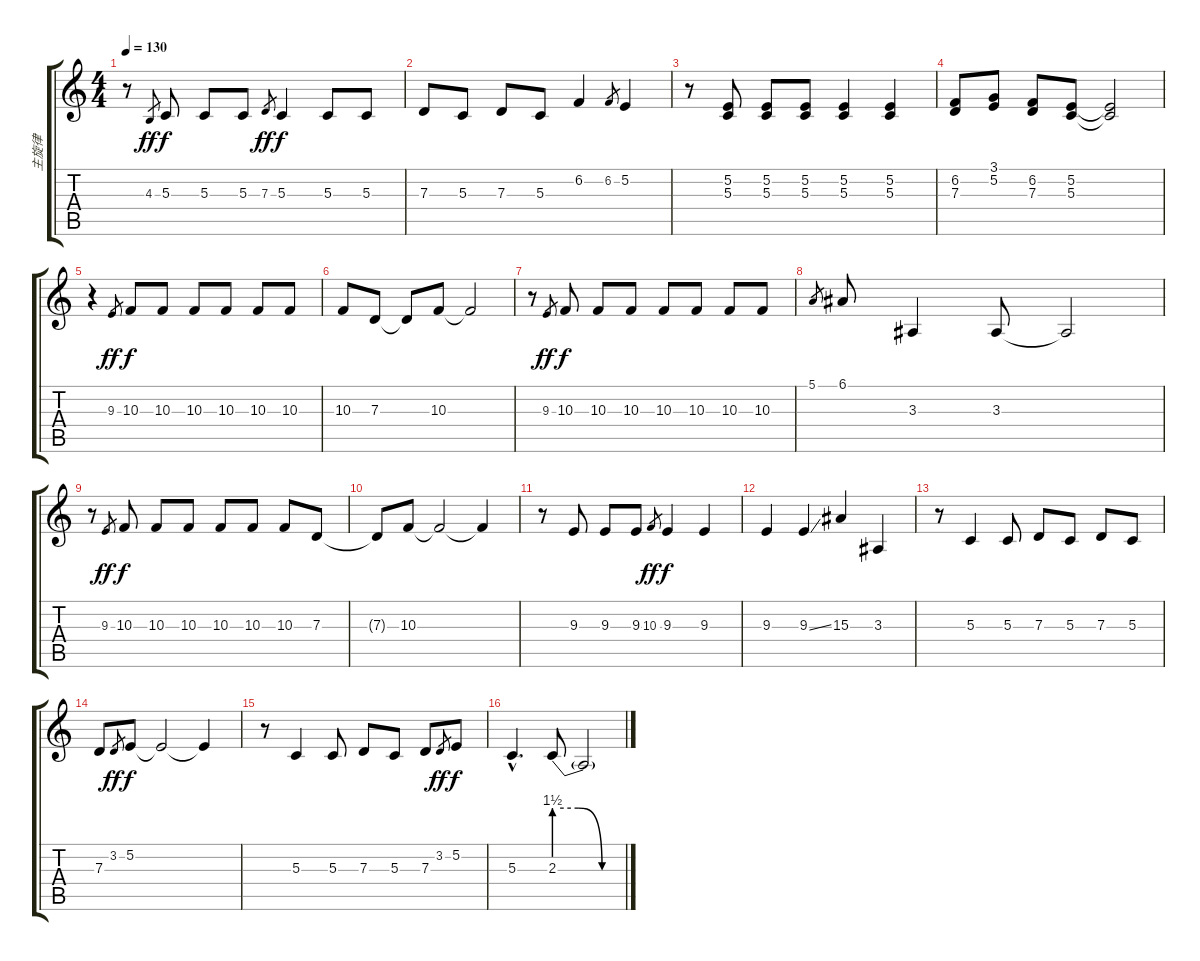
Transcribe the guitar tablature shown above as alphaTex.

\track ("主旋律" "主旋律") {instrument lead6voice}
\staff {score tabs}
\tuning (E4 B3 G3 D3 A2 E2) {hide}
\ts (4 4)
\tempo 130
\clef g2
\ks c
r.8{dy f} 4.3.8{gr dy ff} 5.3.8{dy f} 5.3.8 5.3.8 7.3.8{gr dy ff} 5.3.4{dy f} 5.3.8 5.3.8 |
7.3.8 5.3.8 7.3.8 5.3.8 6.2.4 6.2.8{gr} 5.2.4 |
r.8 (5.2 5.3).8 (5.2 5.3).8 (5.2 5.3).8 (5.2 5.3).4 (5.2 5.3).4 |
(6.2 7.3).8 (3.1 5.2).8 (6.2 7.3).8 (5.2 5.3).8 (5.2{t} 5.3{t}).2 |
r.4 9.3.8{gr dy ff} 10.3.8{dy f} 10.3.8 10.3.8 10.3.8 10.3.8 10.3.8 |
10.3.8 7.3.8 7.3{t}.8 10.3.8 10.3{t}.2 |
r.8 9.3.8{gr dy ff} 10.3.8{dy f} 10.3.8 10.3.8 10.3.8 10.3.8 10.3.8 10.3.8 |
5.1.8{gr} 6.1.8 3.3.4 3.3.8 3.3{t}.2 |
r.8 9.3.8{gr dy ff} 10.3.8{dy f} 10.3.8 10.3.8 10.3.8 10.3.8 10.3.8 7.3.8 |
7.3{t}.8 10.3.8 10.3{t}.2 10.3{t}.4 |
r.8 9.3.8 9.3.8 9.3.8 10.3.8{gr dy ff} 9.3.4{dy f} 9.3.4 |
9.3.4 9.3{ss}.4 15.3.4 3.3.4 |
r.8 5.3.4 5.3.8 7.3.8 5.3.8 7.3.8 5.3.8 |
7.3.8 3.2.8{gr dy ff} 5.2.8{dy f} 5.2{t}.2 5.2{t}.4 |
r.8 5.3.4 5.3.8 7.3.8 5.3.8 7.3.8 3.2.8{gr dy ff} 5.2.8{dy f} |
5.3{hac}.4{d} 2.3{be (custom 0 6 20 6 40 0 60 0)}.8 2.3{t}.2
